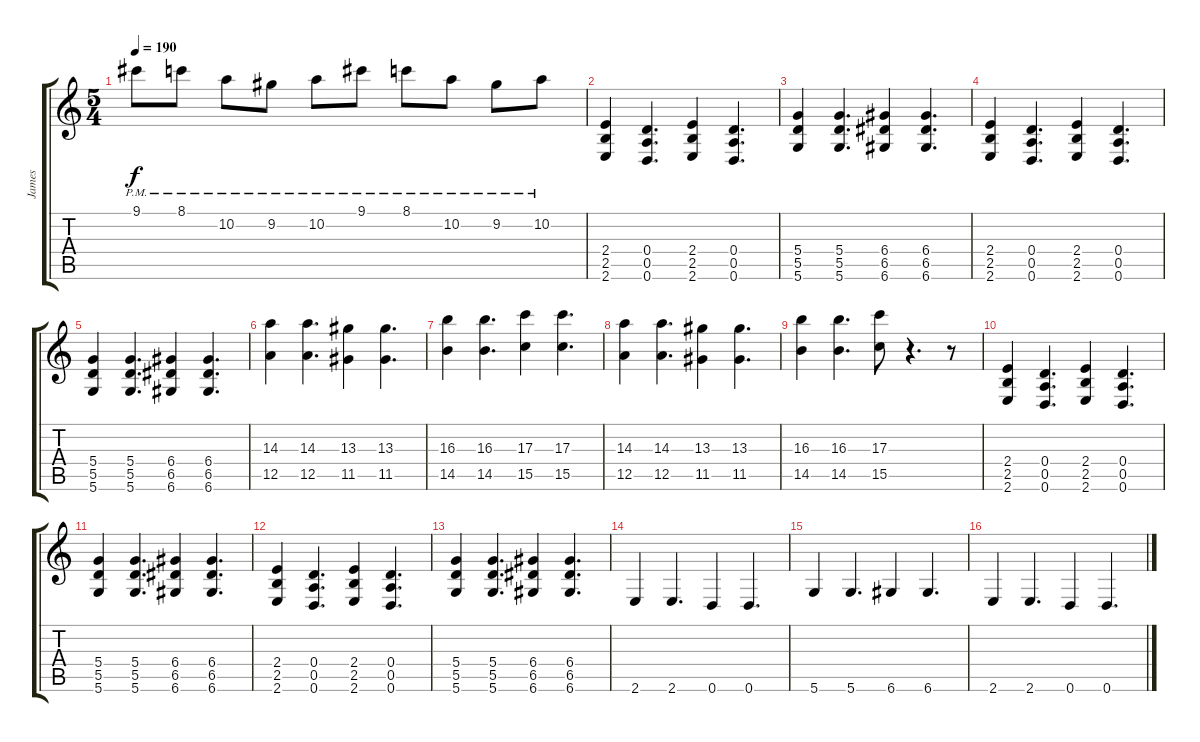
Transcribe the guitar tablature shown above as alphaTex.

\track ("James" "James") {instrument distortionguitar}
\staff {score tabs}
\tuning (E4 B3 G3 D3 A2 D2) {hide}
\ts (5 4)
\tempo 190
\clef g2
\ks c
9.1{pm}.8{dy f} 8.1{pm}.8 10.2{pm}.8 9.2{pm}.8 10.2{pm}.8 9.1{pm}.8 8.1{pm}.8 10.2{pm}.8 9.2{pm}.8 10.2{pm}.8 |
(2.4 2.5 2.6).4 (0.4 0.5 0.6).4{d} (2.4 2.5 2.6).4 (0.4 0.5 0.6).4{d} |
(5.4 5.5 5.6).4 (5.4 5.5 5.6).4{d} (6.4 6.5 6.6).4 (6.4 6.5 6.6).4{d} |
(2.4 2.5 2.6).4 (0.4 0.5 0.6).4{d} (2.4 2.5 2.6).4 (0.4 0.5 0.6).4{d} |
(5.4 5.5 5.6).4 (5.4 5.5 5.6).4{d} (6.4 6.5 6.6).4 (6.4 6.5 6.6).4{d} |
(14.3 12.5).4 (14.3 12.5).4{d} (13.3 11.5).4 (13.3 11.5).4{d} |
(16.3 14.5).4 (16.3 14.5).4{d} (17.3 15.5).4 (17.3 15.5).4{d} |
(14.3 12.5).4 (14.3 12.5).4{d} (13.3 11.5).4 (13.3 11.5).4{d} |
(16.3 14.5).4 (16.3 14.5).4{d} (17.3 15.5).8 r.4{d} r.8 |
(2.4 2.5 2.6).4 (0.4 0.5 0.6).4{d} (2.4 2.5 2.6).4 (0.4 0.5 0.6).4{d} |
(5.4 5.5 5.6).4 (5.4 5.5 5.6).4{d} (6.4 6.5 6.6).4 (6.4 6.5 6.6).4{d} |
(2.4 2.5 2.6).4 (0.4 0.5 0.6).4{d} (2.4 2.5 2.6).4 (0.4 0.5 0.6).4{d} |
(5.4 5.5 5.6).4 (5.4 5.5 5.6).4{d} (6.4 6.5 6.6).4 (6.4 6.5 6.6).4{d} |
2.6.4 2.6.4{d} 0.6.4 0.6.4{d} |
5.6.4 5.6.4{d} 6.6.4 6.6.4{d} |
2.6.4 2.6.4{d} 0.6.4 0.6.4{d}
